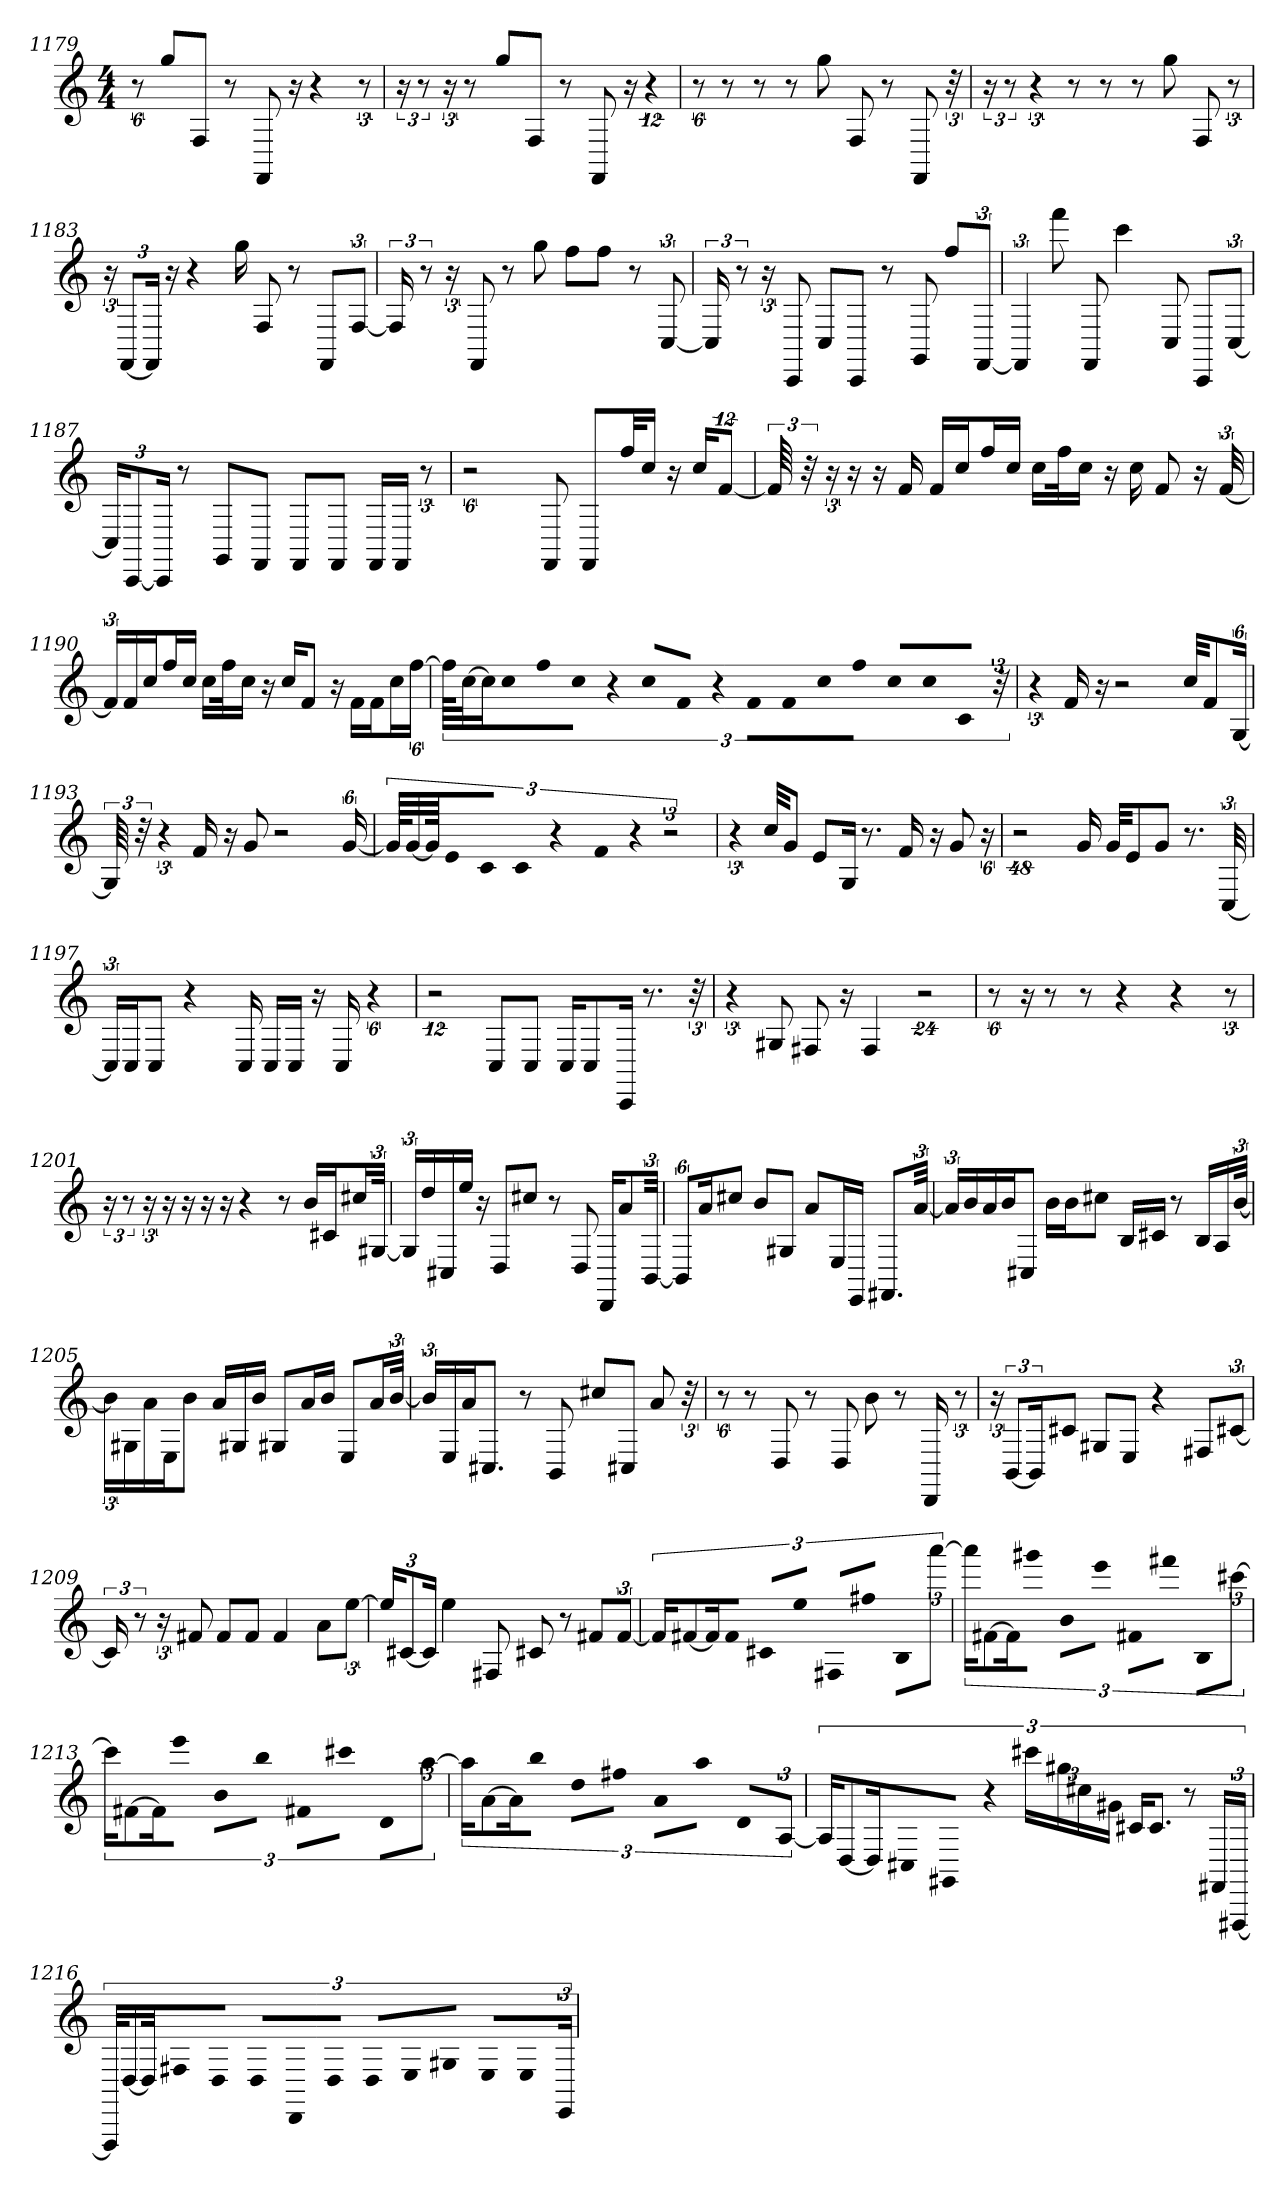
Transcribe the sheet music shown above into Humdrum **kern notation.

**kern
*part1
*staff1
*clefG2
*M4/4
=1179
48%5r
8gg/L
8F/J
8r
8FF
16r
4r
12r
=1180
24r
12r
24r
8r
8gg/L
8F/J
8r
8FF
16r
48%7r
=1181
48%5r
8r
8r
8r
8gg
8F
8r
8FF
48r
=1182
24r
12r
6r
8r
8r
8r
8gg
8F
12r
=1183
24r
[12FF/L
24FF/Jk]
16r
4r
16gg
8F
8r
8FF/L
[12F/J
=1184
24F]
12r
24r
8FF
8r
8gg
8ff\L
8ff\J
8r
[12C
=1185
24C]
12r
24r
8CC
8C/L
8CC/J
8r
8GG
8ff/L
[12FF/J
=1186
6FF]
8fff
8FF
4ccc
8C
8CC/L
[12C/J
=1187
24C/KL]
[12CC/
24CC/Jk]
8r
8GG/L
8FF/J
8FF/L
8FF/J
16FF/LL
16FF/JJ
12r
=1188
12%5r
8FF
8FF/L
32ff/KL
16cc/JJ
16r
16cc/KL
[96%11f/J
=1189
96f]
48r
24r
16r
16r
16f
16f/LL
16cc/J
16ff/L
16cc/JJ
16cc\LL
32ff\K
16cc\JJ
16r
16cc
8f
16r
[48f
=1190
24f/LL]
16f/
16cc/J
16ff/L
16cc/JJ
16cc\LL
32ff\k
16cc\JJ
16r
16cc/KL
8f/J
16r
16f\LL
16f\J
16cc\L
[96%5ff\JJ
=1191
96ff\KLLL]
[48cc\J
24cc\]
16cc\J
32ff\KL
16cc\JJ
16r
16cc/KL
8f/J
16r
16f\LL
16f\J
16cc\L
16ff\JJ
16cc/LL
16cc/
16c/JJ
48r
=1192
6r
16f
16r
2r
32cc/KKL
8f/
[96%5G/Jk
=1193
96G]
48r
6r
16f
16r
8g
2r
[96%5g
=1194
96g/KLLL]
[48g/
96g/JJk]
8e/
8c/J
16c
8.r
16f
16r
3r
=1195
6r
32cc/KKL
8g/J
8e/L
16G/Jk
8.r
16f
16r
8g
96%5r
=1196
96%43r
16g
32g/KKL
8e/
8g/J
8.r
[48C
=1197
24C/LL]
16C/J
8C/J
4r
16C
16C/LL
16C/JJ
16r
16C
24%5r
=1198
24%7r
8C/L
8C/J
16C/KL
8C/
16CC/Jk
8.r
48r
=1199
6r
8G#X
8F#X
16r
4F#
48%13r
=1200
48%5r
16r
8r
8r
4r
4r
12r
=1201
24r
12r
24r
16r
16r
16r
16r
4r
8r
16b/LL
16c#X/J
16cc#X/L
[48G#X/JJk
=1202
24G#/LL]
16dd/
16C#X/
16ee/JJ
16r
8D/L
8cc#X/J
8r
8D
16DD/KL
8a/
[48BB/Jkk
=1203
48%5BB/L]
16a/k
8cc#X/J
8b/L
8G#X/J
8a/L
16E/L
16EE/JJ
8.FF#X/L
[48a/Jkk
=1204
24a/LL]
16b/
16a/J
16b/K
8C#X/J
16b\KL
16b\K
8cc#X\J
16B/LL
16c#X/JJ
8r
16B/LL
16A/
[48b/JJk
=1205
24b\LL]
16G#X\
16a\J
16E\K
8b\J
16a/LL
16G#X/
16b/JJ
8G#X/L
16a/L
16b/JJ
8E/L
16a/L
[48b/JJk
=1206
24b/LL]
16E/
16a/J
8.C#X/J
8r
8BB
8cc#X/L
8C#X/J
8a
48r
=1207
48%5r
8r
8D
8r
8D
8b
8r
16DD
12r
=1208
24r
[12BB/L
24BB/K]
8c#X/J
8G#X/L
8E/J
4r
8F#X/L
[12c#X/J
=1209
24c#]
12r
24r
8f#X
8f#/L
8f#/J
4f#
8a\L
[12ee\J
=1210
24ee/KL]
[12c#X/
24c#/Jk]
4ee
8F#X
8c#X
8r
8f#X/L
[12f#/J
=1211
24f#/KL]
[12f#X/
24f#/K]
8f#/J
8c#X/L
8ee/J
8F#X/L
8ff#X/J
8B\L
[12aaa\J
=1212
24aaa\KL]
[12f#X\
24f#\K]
8ggg#X\J
8b\L
8eee\J
8f#X\L
8fff#X\J
8B\L
[12ccc#X\J
=1213
24ccc#\KL]
[12f#X\
24f#\K]
8eee\J
8b\L
8bb\J
8f#X\L
8ccc#X\J
8d\L
[12aa\J
=1214
24aa\KL]
[12a\
24a\K]
8bb\J
8dd\L
8ff#X\J
8a\L
8aa\J
8d/L
[12A/J
=1215
24A/KL]
[12D/
24D/L]
16C#X/
16GG#X/JJ
16r
24ccc#X\LL
24gg#X\
24cc#X\
24g#X\JJ
16c#X/KL
8.c#/J
8r
16FF#X/LL
[24FFF#X/JJ
=1216
48FFF#/KLL]
[24D/
48D/K]
16F#X/J
8D/J
16D/LL
16DD/J
8D/J
8D/L
16E/L
16G#X/JJ
8E/L
16E/L
[24EE/JJ
=
*-
